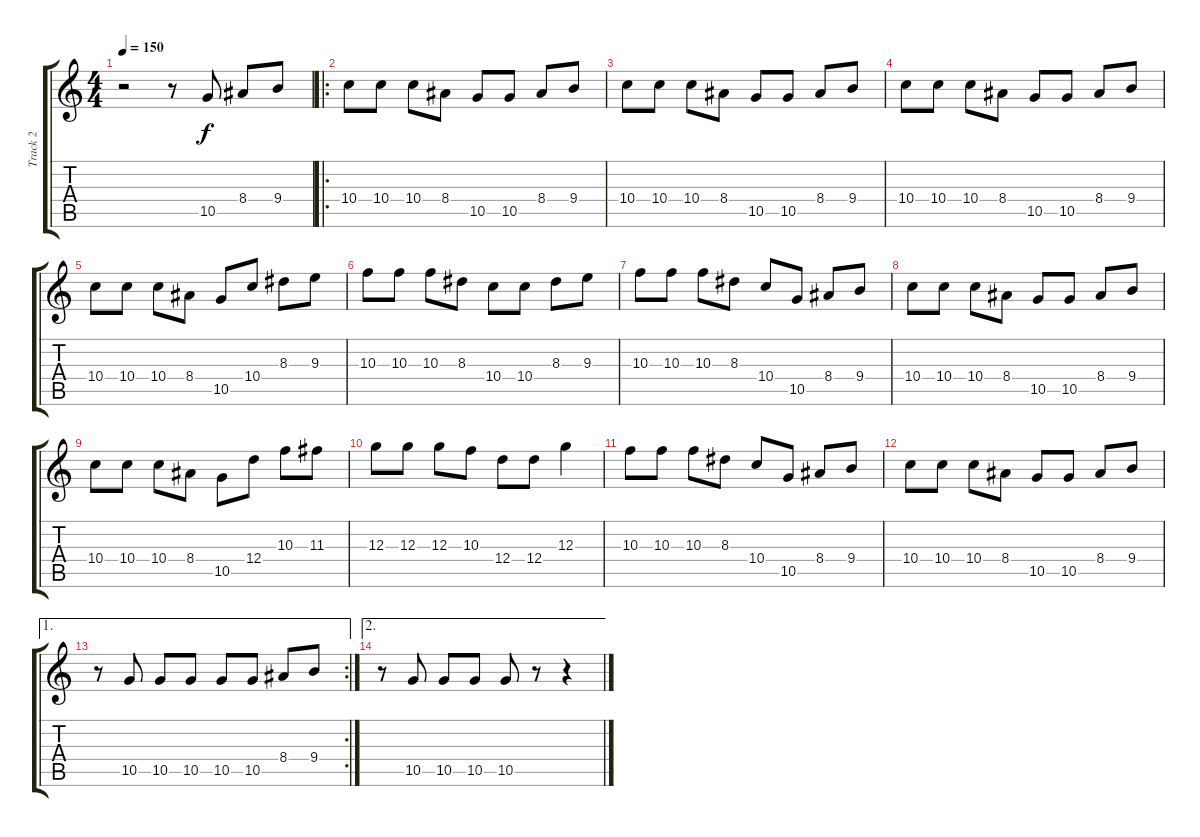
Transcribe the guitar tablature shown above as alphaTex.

\track ("Track 2" "Track 2") {instrument acousticguitarsteel}
\staff {score tabs}
\tuning (E4 B3 G3 D3 A2 E2) {hide}
\ts (4 4)
\tempo 150
\clef g2
\ks c
r.2{dy f instrument acousticguitarsteel} r.8 10.5.8 8.4.8 9.4.8 |
\ro
10.4.8 10.4.8 10.4.8 8.4.8 10.5.8 10.5.8 8.4.8 9.4.8 |
10.4.8 10.4.8 10.4.8 8.4.8 10.5.8 10.5.8 8.4.8 9.4.8 |
10.4.8 10.4.8 10.4.8 8.4.8 10.5.8 10.5.8 8.4.8 9.4.8 |
10.4.8 10.4.8 10.4.8 8.4.8 10.5.8 10.4.8 8.3.8 9.3.8 |
10.3.8 10.3.8 10.3.8 8.3.8 10.4.8 10.4.8 8.3.8 9.3.8 |
10.3.8 10.3.8 10.3.8 8.3.8 10.4.8 10.5.8 8.4.8 9.4.8 |
10.4.8 10.4.8 10.4.8 8.4.8 10.5.8 10.5.8 8.4.8 9.4.8 |
10.4.8 10.4.8 10.4.8 8.4.8 10.5.8 12.4.8 10.3.8 11.3.8 |
12.3.8 12.3.8 12.3.8 10.3.8 12.4.8 12.4.8 12.3.4 |
10.3.8 10.3.8 10.3.8 8.3.8 10.4.8 10.5.8 8.4.8 9.4.8 |
10.4.8 10.4.8 10.4.8 8.4.8 10.5.8 10.5.8 8.4.8 9.4.8 |
\ae 1
\rc 2
r.8 10.5.8 10.5.8 10.5.8 10.5.8 10.5.8 8.4.8 9.4.8 |
\ae 2
r.8 10.5.8 10.5.8 10.5.8 10.5.8 r.8 r.4
